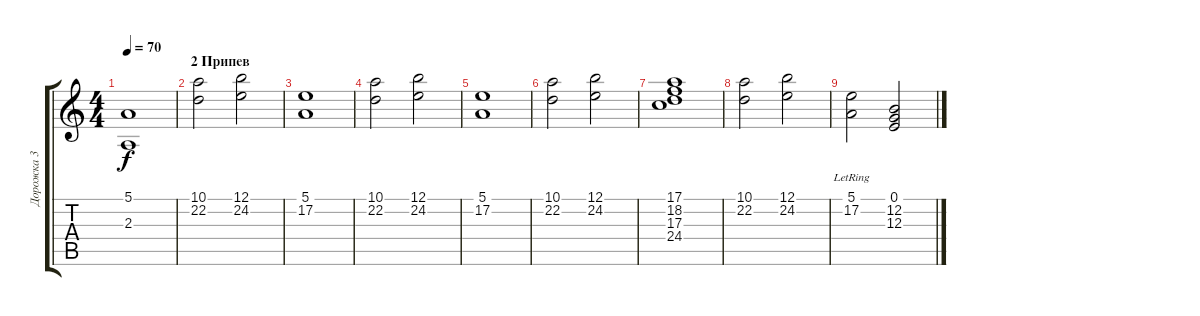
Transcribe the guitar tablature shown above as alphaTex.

\track ("Дорожка 3" "Дорожка 3") {instrument rockorgan}
\staff {score tabs}
\tuning (E4 B3 G3 D3 A2 E2) {hide}
\ts (4 4)
\tempo 70
\clef g2
\ks c
(5.1 2.3).1{dy f} |
\section ("" "2 Припев")
(10.1 22.2).2 (12.1 24.2).2 |
(5.1 17.2).1 |
(10.1 22.2).2 (12.1 24.2).2 |
(5.1 17.2).1 |
(10.1 22.2).2 (12.1 24.2).2 |
(17.1 18.2 17.3 24.4).1 |
(10.1 22.2).2 (12.1 24.2).2 |
(5.1 17.2{lr}).2 (0.1 12.2 12.3).2
